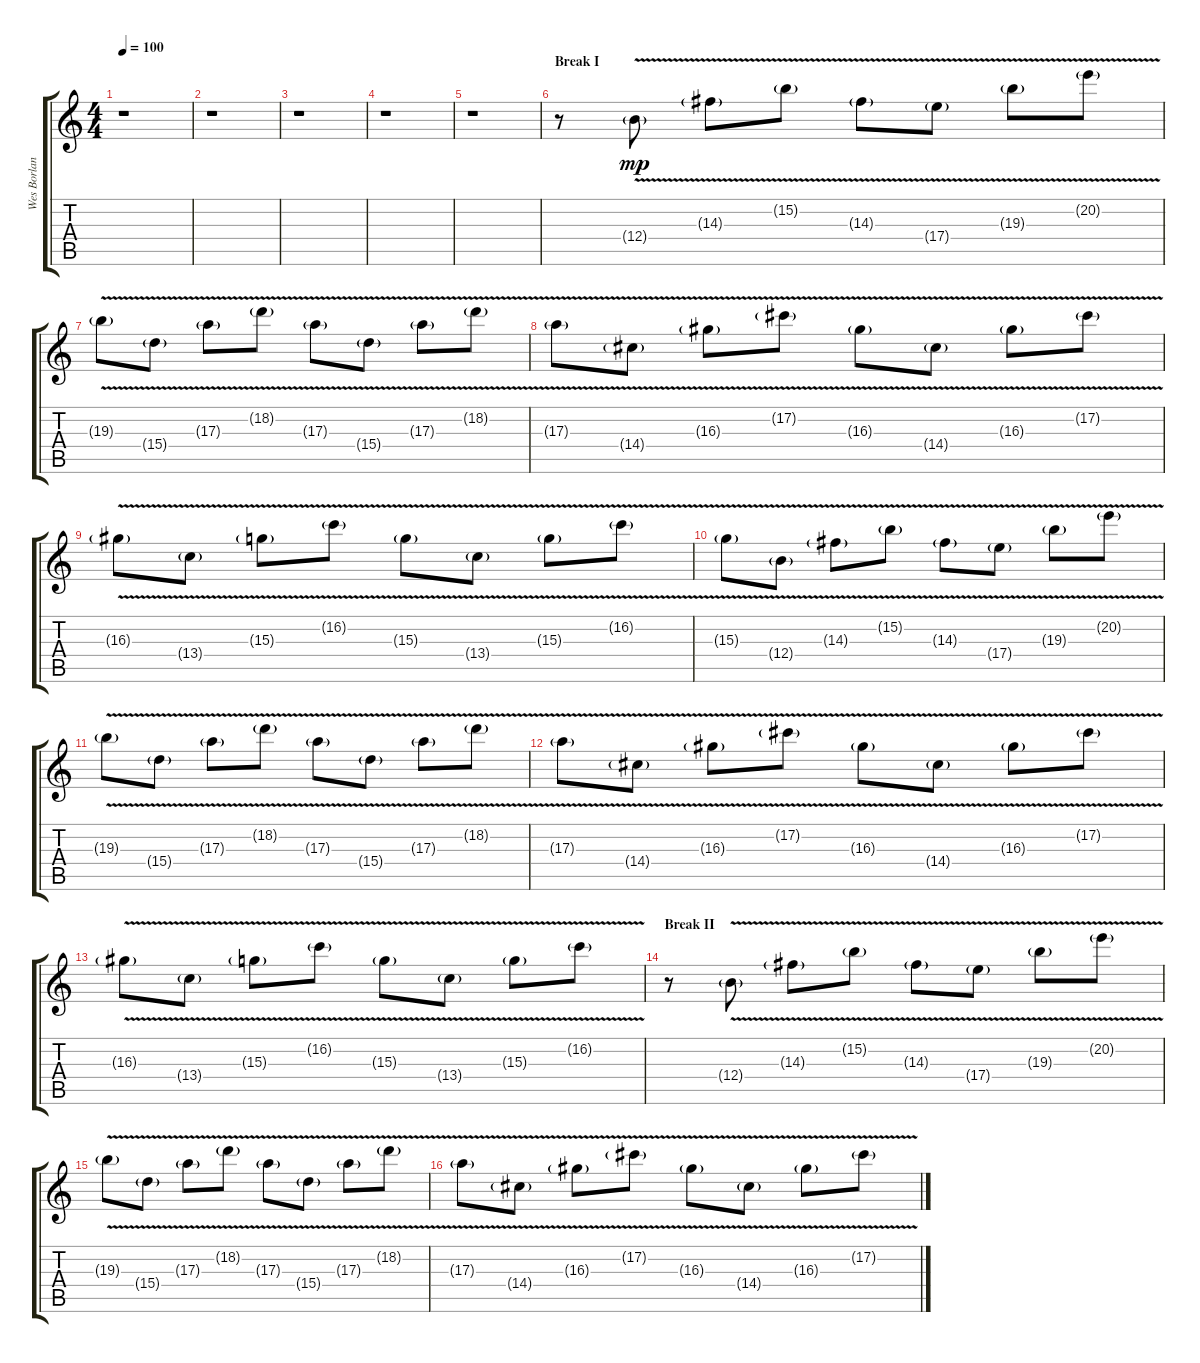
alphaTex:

\track ("Wes Borland - Delay" "Wes Borlan") {instrument overdrivenguitar}
\staff {score tabs}
\tuning (Db4 Ab3 E3 B2 Gb2 B1) {hide}
\ts (4 4)
\tempo 100
\clef g2
\ks c
r.1{dy f} |
r.1 |
r.1 |
r.1 |
r.1 |
\section ("" "Break I")
r.8 12.4{v g}.8{dy mp} 14.3{v g}.8 15.2{v g}.8 14.3{v g}.8 17.4{v g}.8 19.3{v g}.8 20.2{v g}.8 |
19.3{v g}.8 15.4{v g}.8 17.3{v g}.8 18.2{v g}.8 17.3{v g}.8 15.4{v g}.8 17.3{v g}.8 18.2{v g}.8 |
17.3{v g}.8 14.4{v g}.8 16.3{v g}.8 17.2{v g}.8 16.3{v g}.8 14.4{v g}.8 16.3{v g}.8 17.2{v g}.8 |
16.3{v g}.8 13.4{v g}.8 15.3{v g}.8 16.2{v g}.8 15.3{v g}.8 13.4{v g}.8 15.3{v g}.8 16.2{v g}.8 |
15.3{v g}.8 12.4{v g}.8 14.3{v g}.8 15.2{v g}.8 14.3{v g}.8 17.4{v g}.8 19.3{v g}.8 20.2{v g}.8 |
19.3{v g}.8 15.4{v g}.8 17.3{v g}.8 18.2{v g}.8 17.3{v g}.8 15.4{v g}.8 17.3{v g}.8 18.2{v g}.8 |
17.3{v g}.8 14.4{v g}.8 16.3{v g}.8 17.2{v g}.8 16.3{v g}.8 14.4{v g}.8 16.3{v g}.8 17.2{v g}.8 |
16.3{v g}.8 13.4{v g}.8 15.3{v g}.8 16.2{v g}.8 15.3{v g}.8 13.4{v g}.8 15.3{v g}.8 16.2{v g}.8 |
\section ("" "Break II")
r.8 12.4{v g}.8 14.3{v g}.8 15.2{v g}.8 14.3{v g}.8 17.4{v g}.8 19.3{v g}.8 20.2{v g}.8 |
19.3{v g}.8 15.4{v g}.8 17.3{v g}.8 18.2{v g}.8 17.3{v g}.8 15.4{v g}.8 17.3{v g}.8 18.2{v g}.8 |
17.3{v g}.8 14.4{v g}.8 16.3{v g}.8 17.2{v g}.8 16.3{v g}.8 14.4{v g}.8 16.3{v g}.8 17.2{v g}.8
